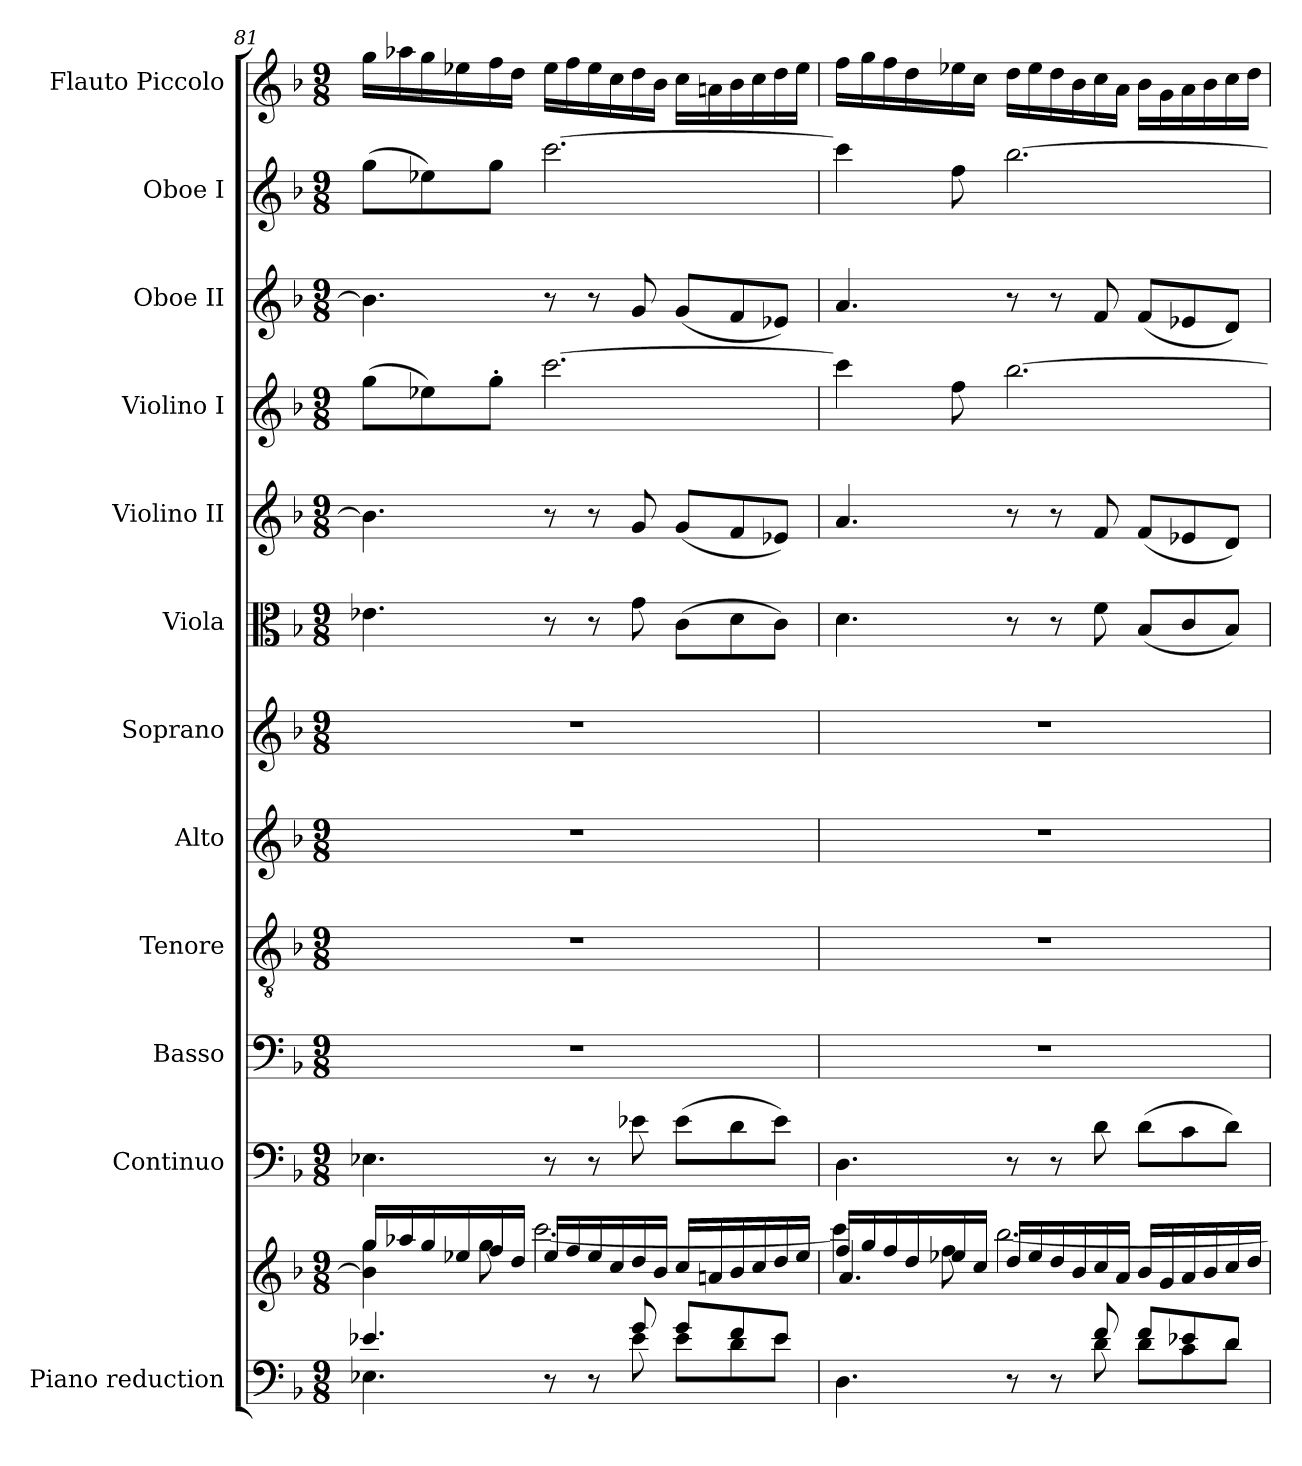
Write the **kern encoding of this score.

**kern	**kern	**kern	**kern	**kern	**kern	**kern	**kern	**kern	**kern	**kern	**kern	**kern
*part12	*part12	*part11	*part10	*part9	*part8	*part7	*part6	*part5	*part4	*part3	*part2	*part1
*staff13	*staff12	*staff11	*staff10	*staff9	*staff8	*staff7	*staff6	*staff5	*staff4	*staff3	*staff2	*staff1
*I"Piano reduction	*	*I"Continuo	*I"Basso	*I"Tenore	*I"Alto	*I"Soprano	*I"Viola	*I"Violino II	*I"Violino I	*I"Oboe II	*I"Oboe I	*I"Flauto Piccolo
*I'Pno	*	*	*	*	*	*	*	*	*	*I'Ob	*I'Ob	*I'Picc
*clefF4	*clefG2	*clefF4	*clefF4	*clefGv2	*clefG2	*clefG2	*clefC3	*clefG2	*clefG2	*clefG2	*clefG2	*clefG2
*	*	*	*	*	*	*	*	*	*	*	*	*ITrd-7c-12
*k[b-]	*k[b-]	*k[b-]	*k[b-]	*k[b-]	*k[b-]	*k[b-]	*k[b-]	*k[b-]	*k[b-]	*k[b-]	*k[b-]	*k[b-]
*M9/8	*M9/8	*M9/8	*M9/8	*M9/8	*M9/8	*M9/8	*M9/8	*M9/8	*M9/8	*M9/8	*M9/8	*M9/8
=81	=81	=81	=81	=81	=81	=81	=81	=81	=81	=81	=81	=81
*^	*^	*	*	*	*	*	*	*	*	*	*	*
4.e-X/	4.E-X\	16gg/LL	4b-\] 4gg\	4.E-X\	8%9r	8%9r	8%9r	8%9r	4.e-X\	4.b-\]	(8gg\L	4.b-\]	(8gg\L	16ggg\LL
.	.	16aa-X/	.	.	.	.	.	.	.	.	.	.	.	16aaa-X\
.	.	16gg/	.	.	.	.	.	.	.	.	8ee-X\)	.	8ee-X\)	16ggg\
.	.	16ee-X/	.	.	.	.	.	.	.	.	.	.	.	16eee-X\
.	.	16ff/	8gg\	.	.	.	.	.	.	.	8gg'\J	.	8gg\J	16fff\
.	.	16dd/JJ	.	.	.	.	.	.	.	.	.	.	.	16ddd\JJ
8r	8ryy	16ee-/LL	[>2.ccc\	8r	.	.	.	.	8r	8r	[2.ccc\	8r	[2.ccc\	16eee-\LL
.	.	16ff/	.	.	.	.	.	.	.	.	.	.	.	16fff\
8r	8ryy	16ee-/	.	8r	.	.	.	.	8r	8r	.	8r	.	16eee-\
.	.	16cc/	.	.	.	.	.	.	.	.	.	.	.	16ccc\
8g/	8e-\	16dd/	.	8e-X\	.	.	.	.	8g\	8g/	.	8g/	.	16ddd\
.	.	16b-/JJ	.	.	.	.	.	.	.	.	.	.	.	16bb-\JJ
8g/L	8e-\L	16cc/LL	.	(8e-\L	.	.	.	.	(8c\L	(8g/L	.	(8g/L	.	16ccc\LL
.	.	16an/	.	.	.	.	.	.	.	.	.	.	.	16aan\
8f/	8d\	16b-/	.	8d\	.	.	.	.	8d\	8f/	.	8f/	.	16bb-\
.	.	16cc/	.	.	.	.	.	.	.	.	.	.	.	16ccc\
8e-/J	8e-\J	16dd/	.	8e-\J)	.	.	.	.	8c\J)	8e-X/J)	.	8e-X/J)	.	16ddd\
.	.	16ee-/JJ	.	.	.	.	.	.	.	.	.	.	.	16eee-\JJ
=82	=82	=82	=82	=82	=82	=82	=82	=82	=82	=82	=82	=82	=82	=82
*	*	*	*^	*	*	*	*	*	*	*	*	*	*	*
4.ryy	4.D\	16ff/LL	4ccc\]	4.a/	4.D\	8%9r	8%9r	8%9r	8%9r	4.d\	4.a/	4ccc\]	4.a/	4ccc\]	16fff\LL
.	.	16gg/	.	.	.	.	.	.	.	.	.	.	.	.	16ggg\
.	.	16ff/	.	.	.	.	.	.	.	.	.	.	.	.	16fff\
.	.	16dd/	.	.	.	.	.	.	.	.	.	.	.	.	16ddd\
.	.	16ee-X/	8ff\	.	.	.	.	.	.	.	.	8ff\	.	8ff\	16eee-X\
.	.	16cc/JJ	.	.	.	.	.	.	.	.	.	.	.	.	16ccc\JJ
8r	8ryy	16dd/LL	[>2.bb-\	2.ryy	8r	.	.	.	.	8r	8r	[2.bb-\	8r	[2.bb-\	16ddd\LL
.	.	16ee-/	.	.	.	.	.	.	.	.	.	.	.	.	16eee-\
8r	8ryy	16dd/	.	.	8r	.	.	.	.	8r	8r	.	8r	.	16ddd\
.	.	16b-/	.	.	.	.	.	.	.	.	.	.	.	.	16bb-\
8f/	8d\	16cc/	.	.	8d\	.	.	.	.	8f\	8f/	.	8f/	.	16ccc\
.	.	16a/JJ	.	.	.	.	.	.	.	.	.	.	.	.	16aa\JJ
8f/L	8d\L	16b-/LL	.	.	(8d\L	.	.	.	.	(8B-/L	(8f/L	.	(8f/L	.	16bb-\LL
.	.	16g/	.	.	.	.	.	.	.	.	.	.	.	.	16gg\
8e-X/	8c\	16a/	.	.	8c\	.	.	.	.	8c/	8e-X/	.	8e-X/	.	16aa\
.	.	16b-/	.	.	.	.	.	.	.	.	.	.	.	.	16bb-\
8d/J	8d\J	16cc/	.	.	8d\J)	.	.	.	.	8B-/J)	8d/J)	.	8d/J)	.	16ccc\
.	.	16dd/JJ	.	.	.	.	.	.	.	.	.	.	.	.	16ddd\JJ
*v	*v	*	*	*	*	*	*	*	*	*	*	*	*	*	*
*	*v	*v	*v	*	*	*	*	*	*	*	*	*	*	*
=	=	=	=	=	=	=	=	=	=	=	=	=
*-	*-	*-	*-	*-	*-	*-	*-	*-	*-	*-	*-	*-
